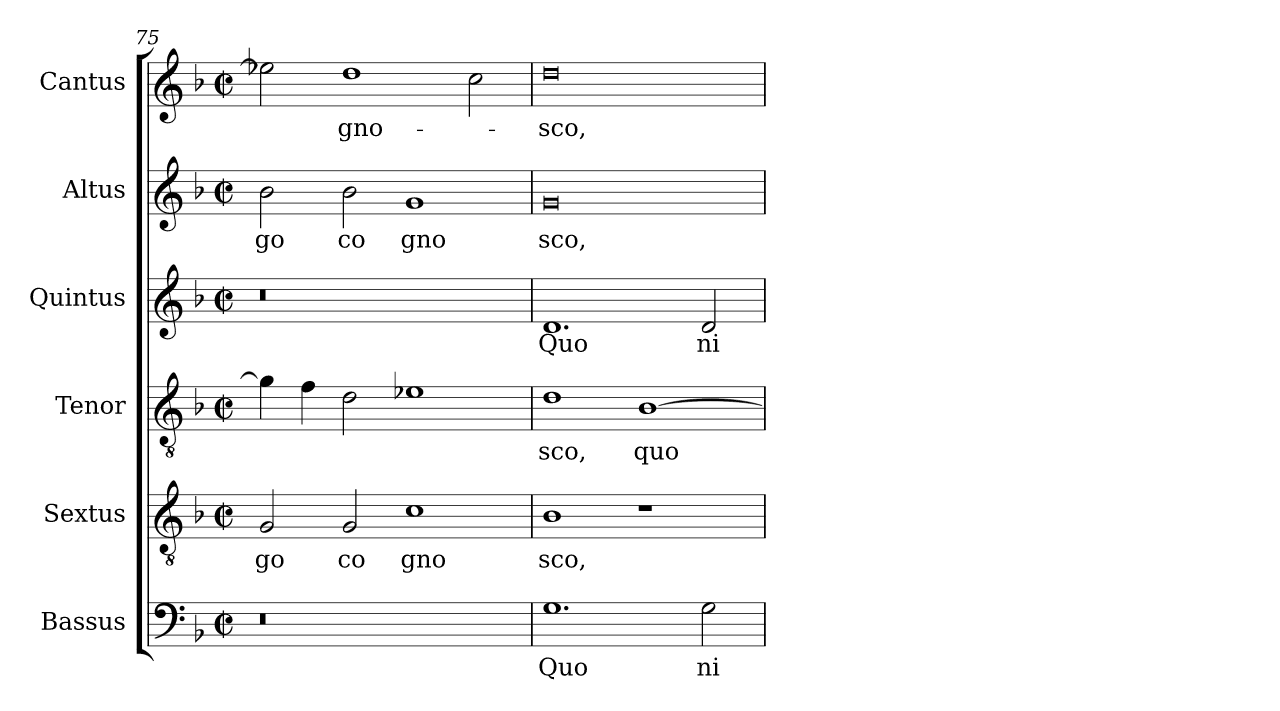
**kern	**text	**kern	**text	**kern	**text	**kern	**text	**kern	**text	**kern	**text
*part6	*part6	*part5	*part5	*part4	*part4	*part3	*part3	*part2	*part2	*part1	*part1
*staff6	*staff6	*staff5	*staff5	*staff4	*staff4	*staff3	*staff3	*staff2	*staff2	*staff1	*staff1
*I"Bassus	*	*I"Sextus	*	*I"Tenor	*	*I"Quintus	*	*I"Altus	*	*I"Cantus	*
!!LO:LB:g=z
*clefF4	*	*clefGv2	*	*clefGv2	*	*clefG2	*	*clefG2	*	*clefG2	*
*k[b-]	*	*k[b-]	*	*k[b-]	*	*k[b-]	*	*k[b-]	*	*k[b-]	*
*F:	*	*F:	*	*F:	*	*F:	*	*F:	*	*F:	*
*M2/2	*	*M2/2	*	*M2/2	*	*M2/2	*	*M2/2	*	*M2/2	*
*met(c|)	*	*met(c|)	*	*met(c|)	*	*met(c|)	*	*met(c|)	*	*met(c|)	*
=75	=75	=75	=75	=75	=75	=75	=75	=75	=75	=75	=75
!	!	!	!LO:LY:b:cj	!	!	!	!	!	!LO:LY:b:cj	!	!
0r	.	2G/	go	4g\]	.	0r	.	2b-\	-go	2ee-X\]	.
.	.	.	.	4f\	.	.	.	.	.	.	.
!	!	!	!LO:LY:b:cj	!	!	!	!	!	!LO:LY:b:cj	!	!LO:LY:b
.	.	2G/	co	2d\	.	.	.	2b-\	co	1dd	-gno-
!	!	!	!LO:LY:b:cj	!	!	!	!	!	!LO:LY:b:cj	!	!
.	.	1c	gno	1e-X	.	.	.	1g	gno	.	.
.	.	.	.	.	.	.	.	.	.	2cc\	.
=76	=76	=76	=76	=76	=76	=76	=76	=76	=76	=76	=76
!	!LO:LY:b:cj	!	!LO:LY:b:cj	!	!LO:LY:b:cj	!	!LO:LY:b:cj	!	!LO:LY:b:cj	!	!LO:LY:b:cj
1.G	Quo	1B-	sco,	1d	-sco,	1.d	Quo	0g	sco,	0dd	-sco,
!	!	!	!	!	!LO:LY:b	!	!	!	!	!	!
.	.	1r	.	[>1B-	quo-	.	.	.	.	.	.
!	!LO:LY:b:cj	!	!	!	!	!	!LO:LY:b:cj	!	!	!	!
2G\	ni	.	.	.	.	2d/	ni	.	.	.	.
=	=	=	=	=	=	=	=	=	=	=	=
*-	*-	*-	*-	*-	*-	*-	*-	*-	*-	*-	*-
